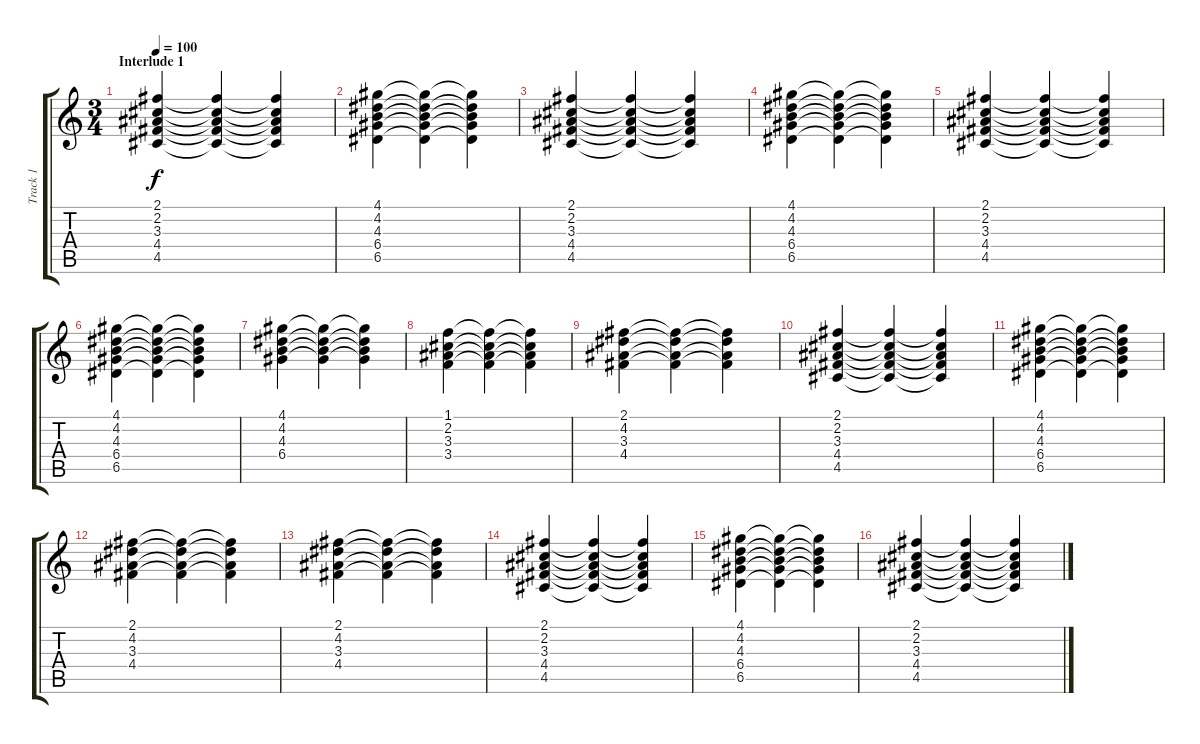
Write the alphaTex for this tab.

\track ("Track 1" "Track 1") {instrument acousticguitarnylon}
\staff {score tabs}
\tuning (E4 B3 G3 D3 A2 E2) {hide}
\ts (3 4)
\section ("" "Interlude 1")
\tempo 100
\clef g2
\ks c
(2.1 2.2 3.3 4.4 4.5).4{dy f} (2.1{t} 2.2{t} 3.3{t} 4.4{t} 4.5{t}).4 (2.1{t} 2.2{t} 3.3{t} 4.4{t} 4.5{t}).4 |
(4.1 4.2 4.3 6.4 6.5).4 (4.1{t} 4.2{t} 4.3{t} 6.4{t} 6.5{t}).4 (4.1{t} 4.2{t} 4.3{t} 6.4{t} 6.5{t}).4 |
(2.1 2.2 3.3 4.4 4.5).4 (2.1{t} 2.2{t} 3.3{t} 4.4{t} 4.5{t}).4 (2.1{t} 2.2{t} 3.3{t} 4.4{t} 4.5{t}).4 |
(4.1 4.2 4.3 6.4 6.5).4 (4.1{t} 4.2{t} 4.3{t} 6.4{t} 6.5{t}).4 (4.1{t} 4.2{t} 4.3{t} 6.4{t} 6.5{t}).4 |
(2.1 2.2 3.3 4.4 4.5).4 (2.1{t} 2.2{t} 3.3{t} 4.4{t} 4.5{t}).4 (2.1{t} 2.2{t} 3.3{t} 4.4{t} 4.5{t}).4 |
(4.1 4.2 4.3 6.4 6.5).4 (4.1{t} 4.2{t} 4.3{t} 6.4{t} 6.5{t}).4 (4.1{t} 4.2{t} 4.3{t} 6.4{t} 6.5{t}).4 |
(4.1 4.2 4.3 6.4).4 (4.1{t} 4.2{t} 4.3{t} 6.4{t}).4 (4.1{t} 4.2{t} 4.3{t} 6.4{t}).4 |
(1.1 2.2 3.3 3.4).4 (1.1{t} 2.2{t} 3.3{t} 3.4{t}).4 (1.1{t} 2.2{t} 3.3{t} 3.4{t}).4 |
(2.1 4.2 3.3 4.4).4 (2.1{t} 4.2{t} 3.3{t} 4.4{t}).4 (2.1{t} 4.2{t} 3.3{t} 4.4{t}).4 |
(2.1 2.2 3.3 4.4 4.5).4 (2.1{t} 2.2{t} 3.3{t} 4.4{t} 4.5{t}).4 (2.1{t} 2.2{t} 3.3{t} 4.4{t} 4.5{t}).4 |
(4.1 4.2 4.3 6.4 6.5).4 (4.1{t} 4.2{t} 4.3{t} 6.4{t} 6.5{t}).4 (4.1{t} 4.2{t} 4.3{t} 6.4{t} 6.5{t}).4 |
(2.1 4.2 3.3 4.4).4 (2.1{t} 4.2{t} 3.3{t} 4.4{t}).4 (2.1{t} 4.2{t} 3.3{t} 4.4{t}).4 |
(2.1 4.2 3.3 4.4).4 (2.1{t} 4.2{t} 3.3{t} 4.4{t}).4 (2.1{t} 4.2{t} 3.3{t} 4.4{t}).4 |
(2.1 2.2 3.3 4.4 4.5).4 (2.1{t} 2.2{t} 3.3{t} 4.4{t} 4.5{t}).4 (2.1{t} 2.2{t} 3.3{t} 4.4{t} 4.5{t}).4 |
(4.1 4.2 4.3 6.4 6.5).4 (4.1{t} 4.2{t} 4.3{t} 6.4{t} 6.5{t}).4 (4.1{t} 4.2{t} 4.3{t} 6.4{t} 6.5{t}).4 |
(2.1 2.2 3.3 4.4 4.5).4 (2.1{t} 2.2{t} 3.3{t} 4.4{t} 4.5{t}).4 (2.1{t} 2.2{t} 3.3{t} 4.4{t} 4.5{t}).4
